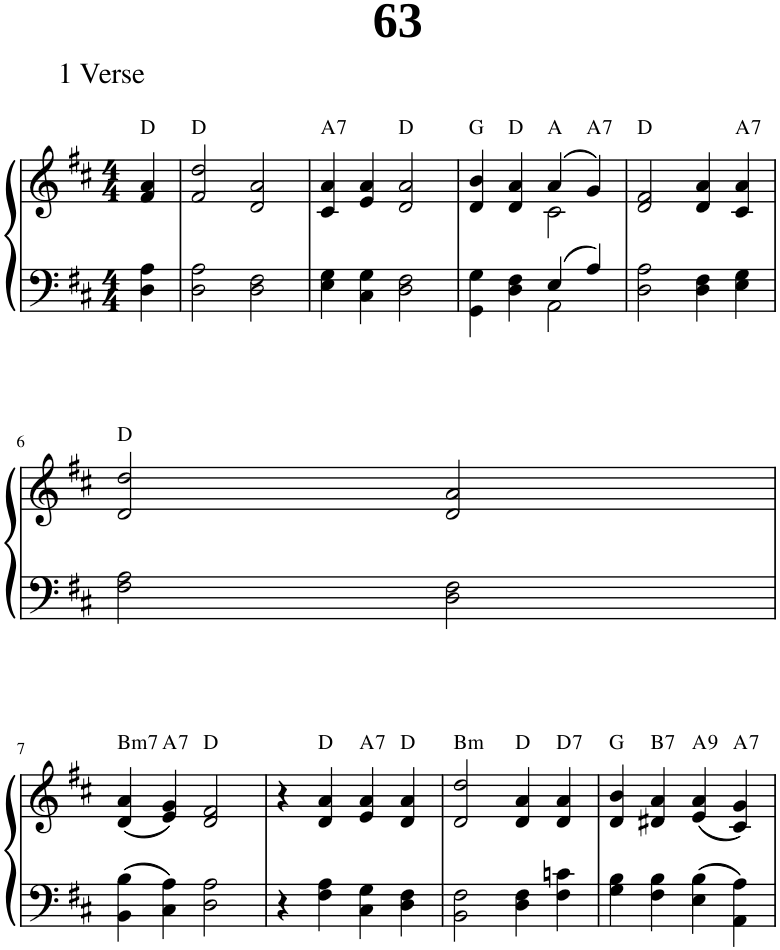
**kern	**kern	**harte
*part1	*part1	*part1
*staff2	*staff1	*
*I"Piano	*	*
*I'Pno.	*	*
*clefF4	*clefG2	*
*k[f#c#]	*k[f#c#]	*
*M4/4	*M4/4	*
=1	=1	=1
4D\ 4A\	4f#/ 4a/	D:maj
=2	=2	=2
2D\ 2A\	2f#/ 2dd/	D:maj
2D\ 2F#\	2d/ 2a/	.
=3	=3	=3
!	!	!LO:H:kt=7
4E\ 4G\	4c#/ 4a/	A:7
4C#\ 4G\	4e/ 4a/	.
2D\ 2F#\	2d/ 2a/	D:maj
=4	=4	=4
*^	*^	*
2ryy	4GG\ 4G\	4d/ 4b/	2ryy	G:maj
.	4D\ 4F#\	4d/ 4a/	.	D:maj
4E/	2AA\	(4a/	2c#\	A:maj
!	!	!	!	!LO:H:kt=7
4A/	.	4g/)	.	A:7
*v	*v	*	*	*
*	*v	*v	*
=5	=5	=5
2D\ 2A\	2d/ 2f#/	D:maj
4D\ 4F#\	4d/ 4a/	.
!	!	!LO:H:kt=7
4E\ 4G\	4c#/ 4a/	A:7
!!LO:LB:g=z
=6	=6	=6
2F#\ 2A\	2d/ 2dd/	D:maj
2D\ 2F#\	2d/ 2a/	.
!!LO:LB:g=z
=7	=7	=7
!	!	!LO:H:kt=m7
4BB\ 4B\	(4d/ 4a/	B:min7
!	!	!LO:H:kt=7
4C#\ 4A\	4e/ 4g/)	A:7
2D\ 2A\	2d/ 2f#/	D:maj
=8	=8	=8
4r	4r	.
4F#\ 4A\	4d/ 4a/	D:maj
!	!	!LO:H:kt=7
4C#\ 4G\	4e/ 4a/	A:7
4D\ 4F#\	4d/ 4a/	D:maj
=9	=9	=9
!	!	!LO:H:kt=m
2BB\ 2F#\	2d/ 2dd/	B:min
4D\ 4F#\	4d/ 4a/	D:maj
!	!	!LO:H:kt=7
4F#\ 4cn\	4d/ 4a/	D:7
=10	=10	=10
4G\ 4B\	4d/ 4b/	G:maj
!	!	!LO:H:kt=7
4F#\ 4B\	4d#X/ 4a/	B:7
!	!	!LO:H:kt=9
4E\ 4B\	(4e/ 4a/	A:9
!	!	!LO:H:kt=7
4AA\ 4A\	4c#/ 4g/)	A:7
=	=	=
*-	*-	*-
